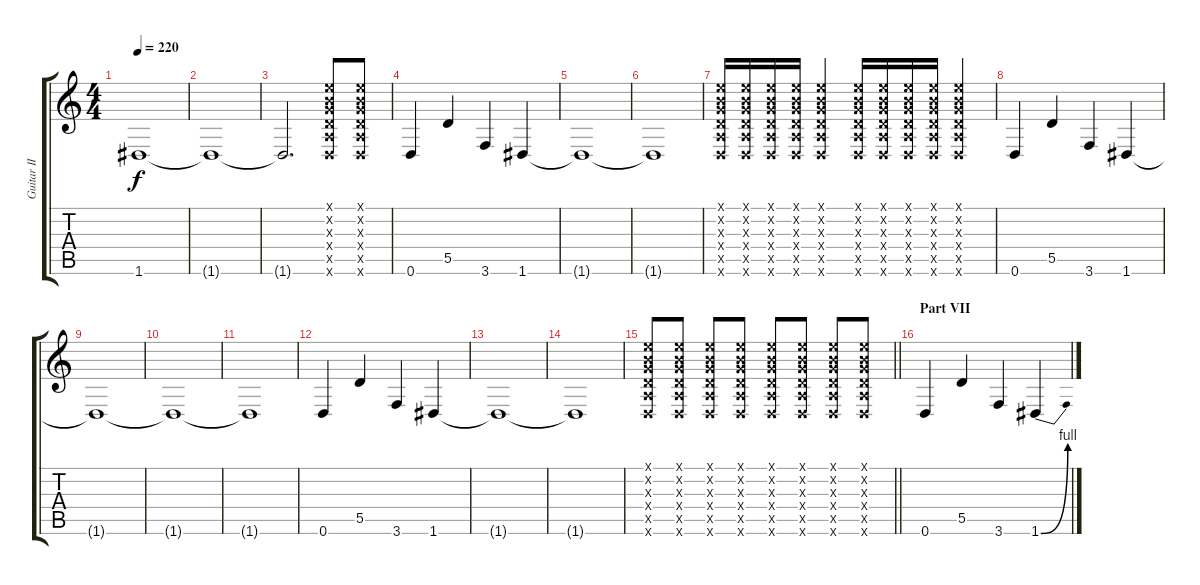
\track ("Guitar II" "Guitar II") {instrument distortionguitar}
\staff {score tabs}
\tuning (E4 B3 G3 D3 A2 D2) {hide}
\ts (4 4)
\tempo 220
\clef g2
\ks c
1.6{t}.1{dy f} |
1.6{t}.1 |
1.6{t}.2{d} (0.1{x} 0.2{x} 0.3{x} 0.4{x} 0.5{x} 0.6{x}).8 (0.1{x} 0.2{x} 0.3{x} 0.4{x} 0.5{x} 0.6{x}).8 |
0.6.4 5.5.4 3.6.4 1.6.4 |
1.6{t}.1 |
1.6{t}.1 |
(0.1{x} 0.2{x} 0.3{x} 0.4{x} 0.5{x} 0.6{x}).16 (0.1{x} 0.2{x} 0.3{x} 0.4{x} 0.5{x} 0.6{x}).16 (0.1{x} 0.2{x} 0.3{x} 0.4{x} 0.5{x} 0.6{x}).16 (0.1{x} 0.2{x} 0.3{x} 0.4{x} 0.5{x} 0.6{x}).16 (0.1{x} 0.2{x} 0.3{x} 0.4{x} 0.5{x} 0.6{x}).4 (0.1{x} 0.2{x} 0.3{x} 0.4{x} 0.5{x} 0.6{x}).16 (0.1{x} 0.2{x} 0.3{x} 0.4{x} 0.5{x} 0.6{x}).16 (0.1{x} 0.2{x} 0.3{x} 0.4{x} 0.5{x} 0.6{x}).16 (0.1{x} 0.2{x} 0.3{x} 0.4{x} 0.5{x} 0.6{x}).16 (0.1{x} 0.2{x} 0.3{x} 0.4{x} 0.5{x} 0.6{x}).4 |
0.6.4 5.5.4 3.6.4 1.6.4 |
1.6{t}.1 |
1.6{t}.1 |
1.6{t}.1 |
0.6.4 5.5.4 3.6.4 1.6.4 |
1.6{t}.1 |
1.6{t}.1 |
\barLineRight lightlight
(0.1{x} 0.2{x} 0.3{x} 0.4{x} 0.5{x} 0.6{x}).8 (0.1{x} 0.2{x} 0.3{x} 0.4{x} 0.5{x} 0.6{x}).8 (0.1{x} 0.2{x} 0.3{x} 0.4{x} 0.5{x} 0.6{x}).8 (0.1{x} 0.2{x} 0.3{x} 0.4{x} 0.5{x} 0.6{x}).8 (0.1{x} 0.2{x} 0.3{x} 0.4{x} 0.5{x} 0.6{x}).8 (0.1{x} 0.2{x} 0.3{x} 0.4{x} 0.5{x} 0.6{x}).8 (0.1{x} 0.2{x} 0.3{x} 0.4{x} 0.5{x} 0.6{x}).8 (0.1{x} 0.2{x} 0.3{x} 0.4{x} 0.5{x} 0.6{x}).8 |
\section ("" "Part VII")
0.6.4 5.5.4 3.6.4 1.6{be (bend 0 0 60 4)}.4
